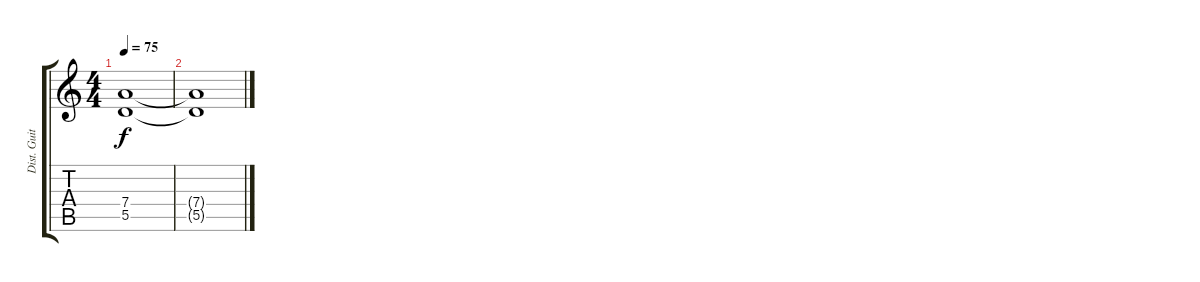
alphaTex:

\track ("Dist. Guitar" "Dist. Guit") {instrument distortionguitar}
\staff {score tabs}
\tuning (E4 B3 G3 D3 A2 E2) {hide}
\ts (4 4)
\tempo 75
\clef g2
\ks c
(7.4{t} 5.5{t}).1{dy f volume 8} |
(7.4{t} 5.5{t}).1{volume 0}
